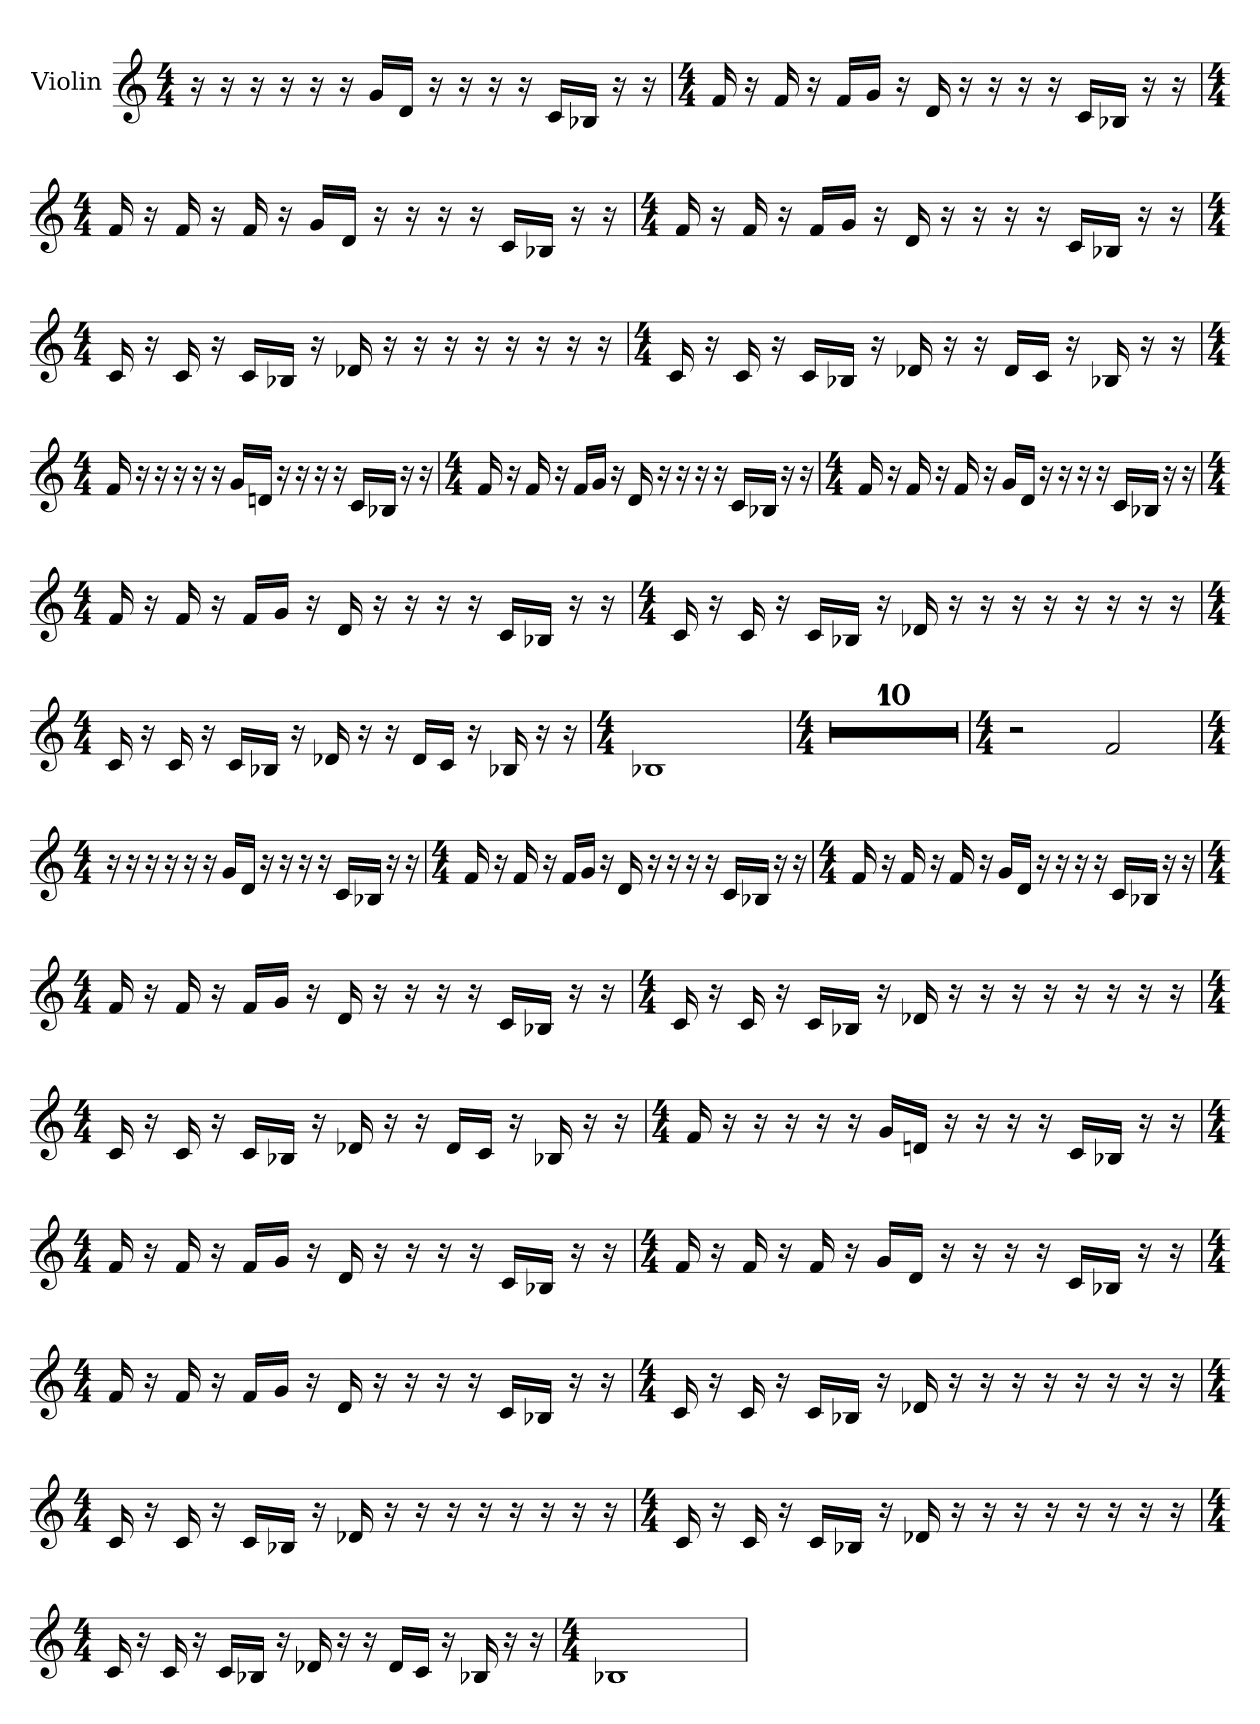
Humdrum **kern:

**kern
*part1
*staff1
*I"Violin
*I'Vln
*M4/4
=
16r
16r
16r
16r
16r
16r
16gLL
16dJJ
16r
16r
16r
16r
16cLL
16B-XJJ
16r
16r
=
*M4/4
16f
16r
16f
16r
16fLL
16gJJ
16r
16d
16r
16r
16r
16r
16cLL
16B-XJJ
16r
16r
=
*M4/4
16f
16r
16f
16r
16f
16r
16gLL
16dJJ
16r
16r
16r
16r
16cLL
16B-XJJ
16r
16r
=
*M4/4
16f
16r
16f
16r
16fLL
16gJJ
16r
16d
16r
16r
16r
16r
16cLL
16B-XJJ
16r
16r
=
*M4/4
16c
16r
16c
16r
16cLL
16B-XJJ
16r
16d-X
16r
16r
16r
16r
16r
16r
16r
16r
=
*M4/4
16c
16r
16c
16r
16cLL
16B-XJJ
16r
16d-X
16r
16r
16d-LL
16cJJ
16r
16B-X
16r
16r
=
*M4/4
16f
16r
16r
16r
16r
16r
16gLL
16dnJJ
16r
16r
16r
16r
16cLL
16B-XJJ
16r
16r
=
*M4/4
16f
16r
16f
16r
16fLL
16gJJ
16r
16d
16r
16r
16r
16r
16cLL
16B-XJJ
16r
16r
=
*M4/4
16f
16r
16f
16r
16f
16r
16gLL
16dJJ
16r
16r
16r
16r
16cLL
16B-XJJ
16r
16r
=
*M4/4
16f
16r
16f
16r
16fLL
16gJJ
16r
16d
16r
16r
16r
16r
16cLL
16B-XJJ
16r
16r
=
*M4/4
16c
16r
16c
16r
16cLL
16B-XJJ
16r
16d-X
16r
16r
16r
16r
16r
16r
16r
16r
=
*M4/4
16c
16r
16c
16r
16cLL
16B-XJJ
16r
16d-X
16r
16r
16d-LL
16cJJ
16r
16B-X
16r
16r
=
*M4/4
1B-X
=
*M4/4
1r
=
*M4/4
1r
=
*M4/4
1r
=
*M4/4
1r
=
*M4/4
1r
=
*M4/4
1r
=
*M4/4
1r
=
*M4/4
1r
=
*M4/4
1r
=
*M4/4
1r
=
*M4/4
2r
2f
=
*M4/4
16r
16r
16r
16r
16r
16r
16gLL
16dJJ
16r
16r
16r
16r
16cLL
16B-XJJ
16r
16r
=
*M4/4
16f
16r
16f
16r
16fLL
16gJJ
16r
16d
16r
16r
16r
16r
16cLL
16B-XJJ
16r
16r
=
*M4/4
16f
16r
16f
16r
16f
16r
16gLL
16dJJ
16r
16r
16r
16r
16cLL
16B-XJJ
16r
16r
=
*M4/4
16f
16r
16f
16r
16fLL
16gJJ
16r
16d
16r
16r
16r
16r
16cLL
16B-XJJ
16r
16r
=
*M4/4
16c
16r
16c
16r
16cLL
16B-XJJ
16r
16d-X
16r
16r
16r
16r
16r
16r
16r
16r
=
*M4/4
16c
16r
16c
16r
16cLL
16B-XJJ
16r
16d-X
16r
16r
16d-LL
16cJJ
16r
16B-X
16r
16r
=
*M4/4
16f
16r
16r
16r
16r
16r
16gLL
16dnJJ
16r
16r
16r
16r
16cLL
16B-XJJ
16r
16r
=
*M4/4
16f
16r
16f
16r
16fLL
16gJJ
16r
16d
16r
16r
16r
16r
16cLL
16B-XJJ
16r
16r
=
*M4/4
16f
16r
16f
16r
16f
16r
16gLL
16dJJ
16r
16r
16r
16r
16cLL
16B-XJJ
16r
16r
=
*M4/4
16f
16r
16f
16r
16fLL
16gJJ
16r
16d
16r
16r
16r
16r
16cLL
16B-XJJ
16r
16r
=
*M4/4
16c
16r
16c
16r
16cLL
16B-XJJ
16r
16d-X
16r
16r
16r
16r
16r
16r
16r
16r
=
*M4/4
16c
16r
16c
16r
16cLL
16B-XJJ
16r
16d-X
16r
16r
16r
16r
16r
16r
16r
16r
=
*M4/4
16c
16r
16c
16r
16cLL
16B-XJJ
16r
16d-X
16r
16r
16r
16r
16r
16r
16r
16r
=
*M4/4
16c
16r
16c
16r
16cLL
16B-XJJ
16r
16d-X
16r
16r
16d-LL
16cJJ
16r
16B-X
16r
16r
=
*M4/4
1B-X
=
*-
